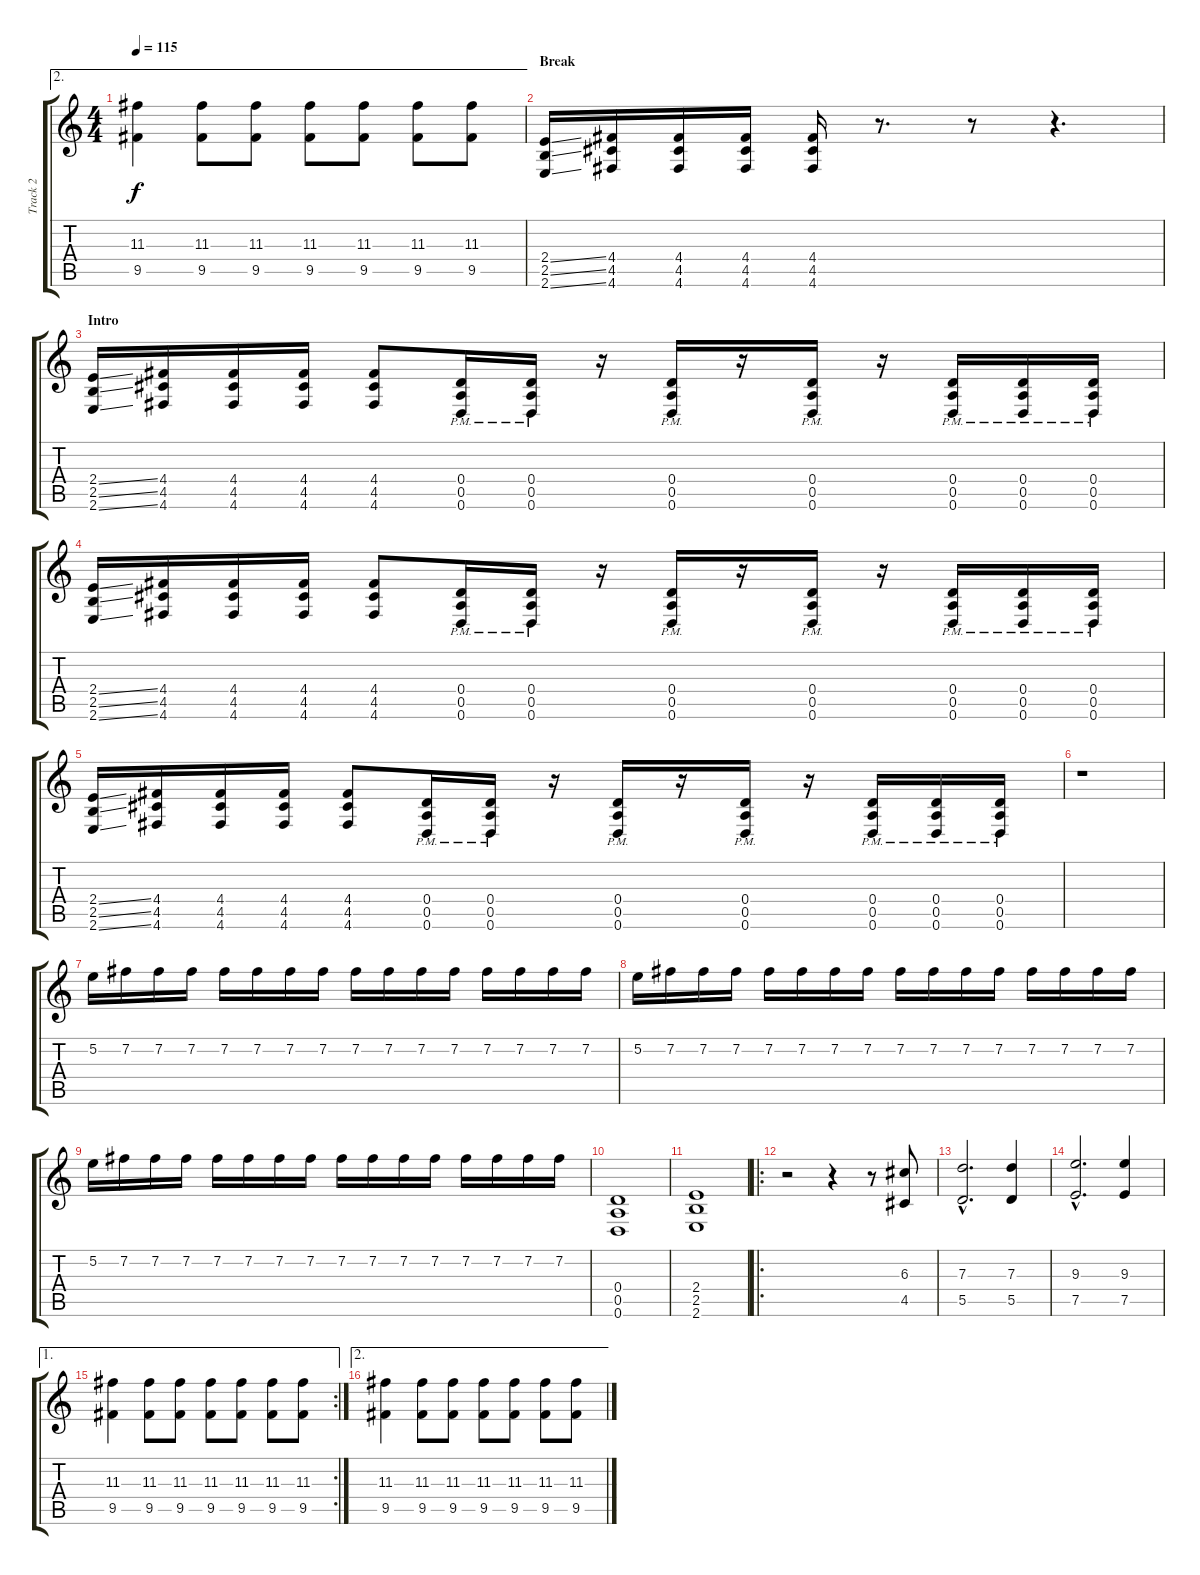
\track ("Track 2" "Track 2") {instrument distortionguitar}
\staff {score tabs}
\tuning (E4 B3 G3 D3 A2 D2) {hide}
\ae 2
\ts (4 4)
\tempo 115
\clef g2
\ks c
(11.3 9.5).4{dy f} (11.3 9.5).8 (11.3 9.5).8 (11.3 9.5).8 (11.3 9.5).8 (11.3 9.5).8 (11.3 9.5).8 |
\section ("" "Break")
(2.4{ss} 2.5{ss} 2.6{ss}).16 (4.4 4.5 4.6).16 (4.4 4.5 4.6).16 (4.4 4.5 4.6).16 (4.4 4.5 4.6).16 r.8{d} r.8 r.4{d} |
\section ("" "Intro ")
(2.4{ss} 2.5{ss} 2.6{ss}).16 (4.4 4.5 4.6).16 (4.4 4.5 4.6).16 (4.4 4.5 4.6).16 (4.4 4.5 4.6).8 (0.4{pm} 0.5{pm} 0.6{pm}).16 (0.4{pm} 0.5{pm} 0.6{pm}).16 r.16 (0.4{pm} 0.5{pm} 0.6{pm}).16 r.16 (0.4{pm} 0.5{pm} 0.6{pm}).16 r.16 (0.4{pm} 0.5{pm} 0.6{pm}).16 (0.4{pm} 0.5{pm} 0.6{pm}).16 (0.4{pm} 0.5{pm} 0.6{pm}).16 |
(2.4{ss} 2.5{ss} 2.6{ss}).16 (4.4 4.5 4.6).16 (4.4 4.5 4.6).16 (4.4 4.5 4.6).16 (4.4 4.5 4.6).8 (0.4{pm} 0.5{pm} 0.6{pm}).16 (0.4{pm} 0.5{pm} 0.6{pm}).16 r.16 (0.4{pm} 0.5{pm} 0.6{pm}).16 r.16 (0.4{pm} 0.5{pm} 0.6{pm}).16 r.16 (0.4{pm} 0.5{pm} 0.6{pm}).16 (0.4{pm} 0.5{pm} 0.6{pm}).16 (0.4{pm} 0.5{pm} 0.6{pm}).16 |
(2.4{ss} 2.5{ss} 2.6{ss}).16 (4.4 4.5 4.6).16 (4.4 4.5 4.6).16 (4.4 4.5 4.6).16 (4.4 4.5 4.6).8 (0.4{pm} 0.5{pm} 0.6{pm}).16 (0.4{pm} 0.5{pm} 0.6{pm}).16 r.16 (0.4{pm} 0.5{pm} 0.6{pm}).16 r.16 (0.4{pm} 0.5{pm} 0.6{pm}).16 r.16 (0.4{pm} 0.5{pm} 0.6{pm}).16 (0.4{pm} 0.5{pm} 0.6{pm}).16 (0.4{pm} 0.5{pm} 0.6{pm}).16 |
r.1 |
5.2.16 7.2.16 7.2.16 7.2.16 7.2.16 7.2.16 7.2.16 7.2.16 7.2.16 7.2.16 7.2.16 7.2.16 7.2.16 7.2.16 7.2.16 7.2.16 |
5.2.16 7.2.16 7.2.16 7.2.16 7.2.16 7.2.16 7.2.16 7.2.16 7.2.16 7.2.16 7.2.16 7.2.16 7.2.16 7.2.16 7.2.16 7.2.16 |
5.2.16 7.2.16 7.2.16 7.2.16 7.2.16 7.2.16 7.2.16 7.2.16 7.2.16 7.2.16 7.2.16 7.2.16 7.2.16 7.2.16 7.2.16 7.2.16 |
(0.4 0.5 0.6).1 |
(2.4 2.5 2.6).1 |
\ro
r.2 r.4 r.8 (6.3 4.5).8 |
(7.3{hac} 5.5{hac}).2{d} (7.3 5.5).4 |
(9.3{hac} 7.5{hac}).2{d} (9.3 7.5).4 |
\ae 1
\rc 2
(11.3 9.5).4 (11.3 9.5).8 (11.3 9.5).8 (11.3 9.5).8 (11.3 9.5).8 (11.3 9.5).8 (11.3 9.5).8 |
\ae 2
(11.3 9.5).4 (11.3 9.5).8 (11.3 9.5).8 (11.3 9.5).8 (11.3 9.5).8 (11.3 9.5).8 (11.3 9.5).8
